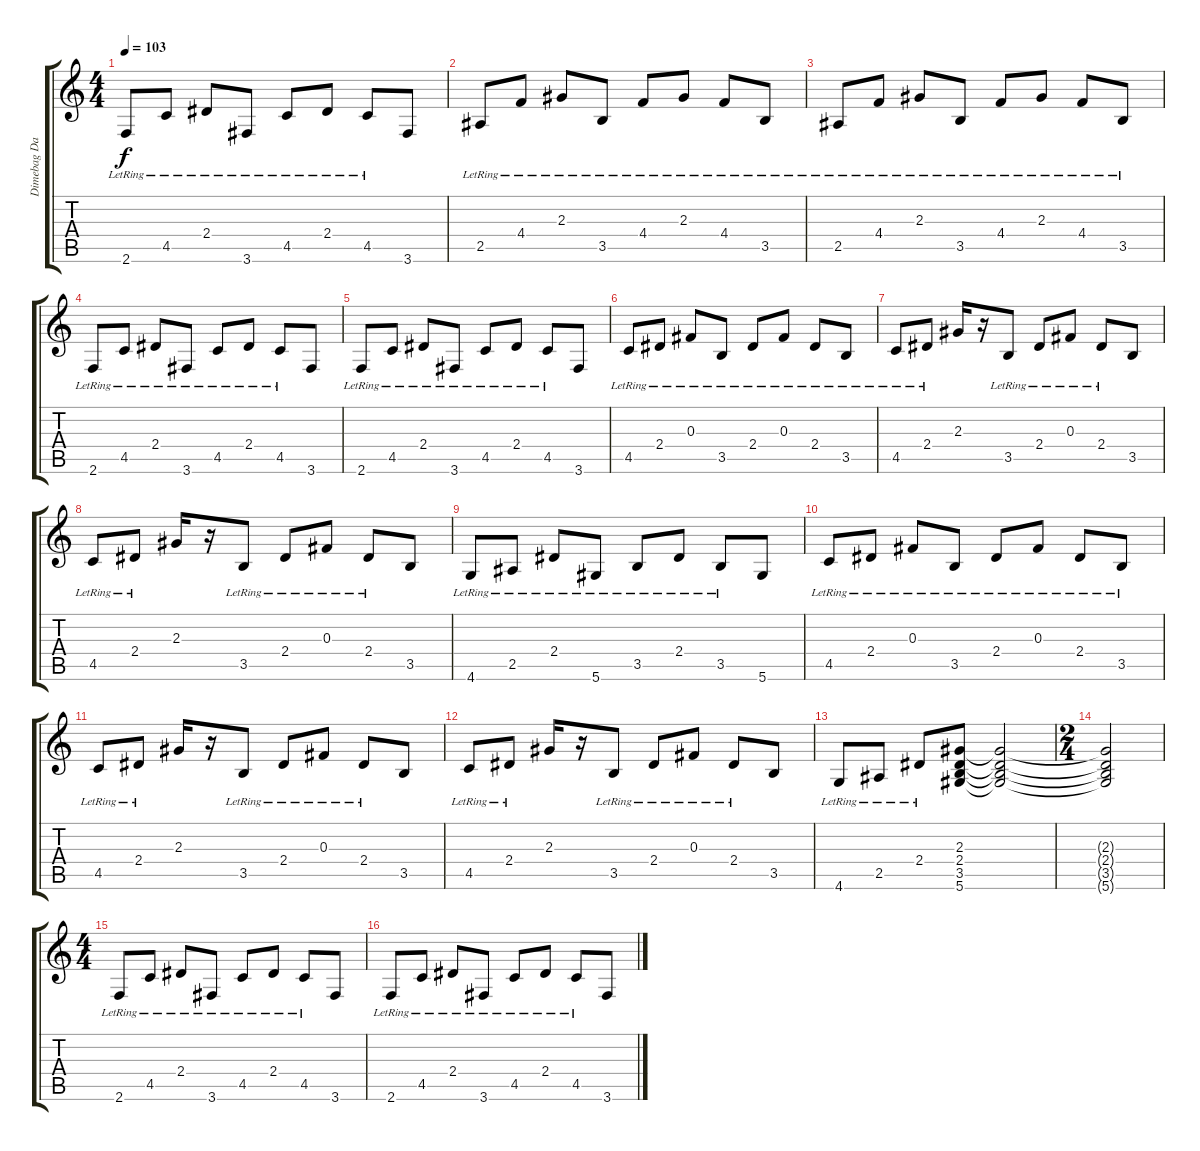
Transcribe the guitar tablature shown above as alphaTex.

\track ("Dimebag Darrel 1" "Dimebag Da") {instrument electricguitarclean}
\staff {score tabs}
\tuning (Eb4 Bb3 Gb3 Db3 Ab2 Eb2) {hide}
\ts (4 4)
\tempo 103
\clef g2
\ks c
2.6{lr}.8{dy f} 4.5{lr}.8 2.4{lr}.8 3.6{lr}.8 4.5{lr}.8 2.4{lr}.8 4.5{lr}.8 3.6.8 |
2.5{lr}.8 4.4{lr}.8 2.3{lr}.8 3.5{lr}.8 4.4{lr}.8 2.3{lr}.8 4.4{lr}.8 3.5{lr}.8 |
2.5{lr}.8 4.4{lr}.8 2.3{lr}.8 3.5{lr}.8 4.4{lr}.8 2.3{lr}.8 4.4{lr}.8 3.5{lr}.8 |
2.6{lr}.8 4.5{lr}.8 2.4{lr}.8 3.6{lr}.8 4.5{lr}.8 2.4{lr}.8 4.5{lr}.8 3.6.8 |
2.6{lr}.8 4.5{lr}.8 2.4{lr}.8 3.6{lr}.8 4.5{lr}.8 2.4{lr}.8 4.5{lr}.8 3.6.8 |
4.5{lr}.8 2.4{lr}.8 0.3{lr}.8 3.5{lr}.8 2.4{lr}.8 0.3{lr}.8 2.4{lr}.8 3.5{lr}.8 |
4.5{lr}.8 2.4{lr}.8 2.3.16 r.16 3.5{lr}.8 2.4{lr}.8 0.3{lr}.8 2.4{lr}.8 3.5.8 |
4.5{lr}.8 2.4{lr}.8 2.3.16 r.16 3.5{lr}.8 2.4{lr}.8 0.3{lr}.8 2.4{lr}.8 3.5.8 |
4.6{lr}.8 2.5{lr}.8 2.4{lr}.8 5.6{lr}.8 3.5{lr}.8 2.4{lr}.8 3.5{lr}.8 5.6.8 |
4.5{lr}.8 2.4{lr}.8 0.3{lr}.8 3.5{lr}.8 2.4{lr}.8 0.3{lr}.8 2.4{lr}.8 3.5{lr}.8 |
4.5{lr}.8 2.4{lr}.8 2.3.16 r.16 3.5{lr}.8 2.4{lr}.8 0.3{lr}.8 2.4{lr}.8 3.5.8 |
4.5{lr}.8 2.4{lr}.8 2.3.16 r.16 3.5{lr}.8 2.4{lr}.8 0.3{lr}.8 2.4{lr}.8 3.5.8 |
4.6{lr}.8 2.5{lr}.8 2.4{lr}.8 (2.3 2.4 3.5 5.6).8 (2.3{t} 2.4{t} 3.5{t} 5.6{t}).2 |
\ts (2 4)
(2.3{t} 2.4{t} 3.5{t} 5.6{t}).2 |
\ts (4 4)
2.6{lr}.8 4.5{lr}.8 2.4{lr}.8 3.6{lr}.8 4.5{lr}.8 2.4{lr}.8 4.5{lr}.8 3.6.8 |
2.6{lr}.8 4.5{lr}.8 2.4{lr}.8 3.6{lr}.8 4.5{lr}.8 2.4{lr}.8 4.5{lr}.8 3.6.8
